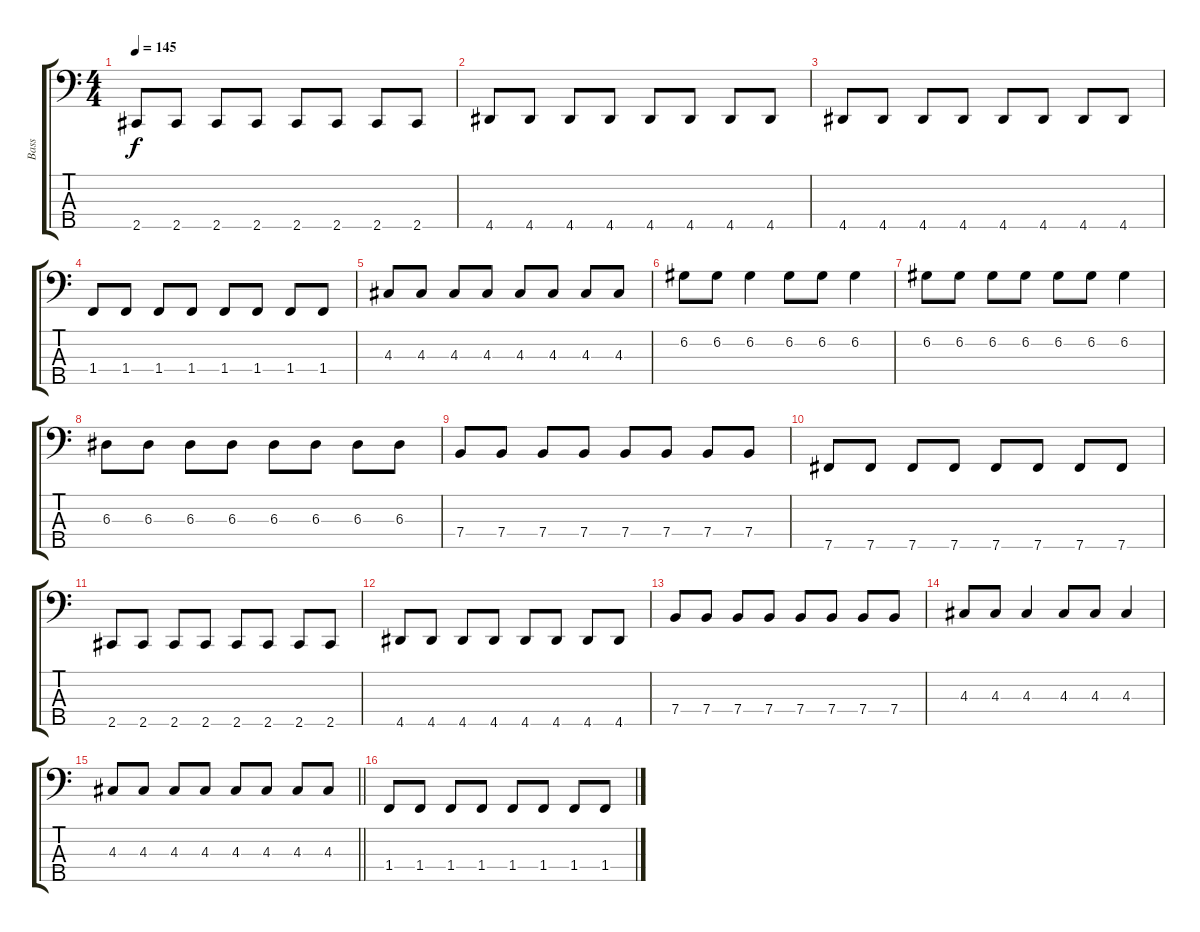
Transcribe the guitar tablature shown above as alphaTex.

\track ("Bass" "Bass") {instrument electricbassfinger}
\staff {score tabs}
\tuning (G2 D2 A1 E1 B0) {hide}
\ts (4 4)
\tempo 145
\clef f4
\ks c
2.5.8{dy f} 2.5.8 2.5.8 2.5.8 2.5.8 2.5.8 2.5.8 2.5.8 |
4.5.8 4.5.8 4.5.8 4.5.8 4.5.8 4.5.8 4.5.8 4.5.8 |
4.5.8 4.5.8 4.5.8 4.5.8 4.5.8 4.5.8 4.5.8 4.5.8 |
1.4.8 1.4.8 1.4.8 1.4.8 1.4.8 1.4.8 1.4.8 1.4.8 |
4.3.8 4.3.8 4.3.8 4.3.8 4.3.8 4.3.8 4.3.8 4.3.8 |
6.2.8 6.2.8 6.2.4 6.2.8 6.2.8 6.2.4 |
6.2.8 6.2.8 6.2.8 6.2.8 6.2.8 6.2.8 6.2.4 |
6.3.8 6.3.8 6.3.8 6.3.8 6.3.8 6.3.8 6.3.8 6.3.8 |
7.4.8 7.4.8 7.4.8 7.4.8 7.4.8 7.4.8 7.4.8 7.4.8 |
7.5.8 7.5.8 7.5.8 7.5.8 7.5.8 7.5.8 7.5.8 7.5.8 |
2.5.8 2.5.8 2.5.8 2.5.8 2.5.8 2.5.8 2.5.8 2.5.8 |
4.5.8 4.5.8 4.5.8 4.5.8 4.5.8 4.5.8 4.5.8 4.5.8 |
7.4.8 7.4.8 7.4.8 7.4.8 7.4.8 7.4.8 7.4.8 7.4.8 |
4.3.8 4.3.8 4.3.4 4.3.8 4.3.8 4.3.4 |
\barLineRight lightlight
4.3.8 4.3.8 4.3.8 4.3.8 4.3.8 4.3.8 4.3.8 4.3.8 |
1.4.8 1.4.8 1.4.8 1.4.8 1.4.8 1.4.8 1.4.8 1.4.8
